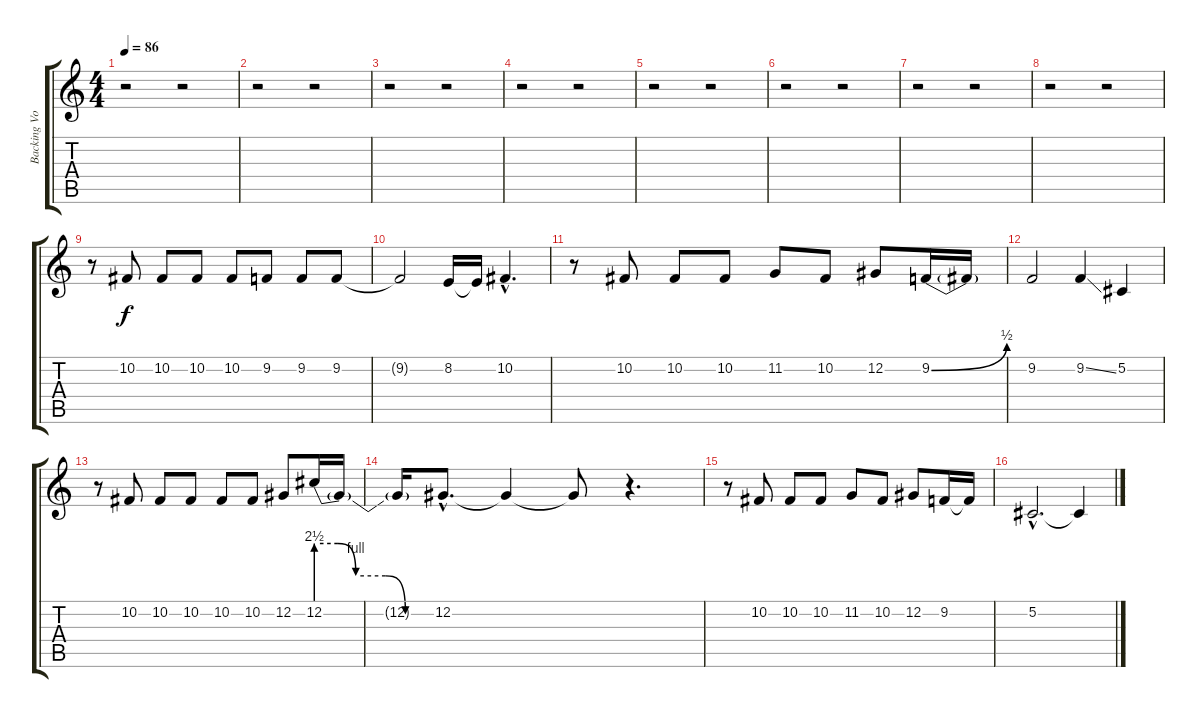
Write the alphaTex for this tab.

\track ("Backing Vocals" "Backing Vo") {instrument lead2sawtooth}
\staff {score tabs}
\tuning (Db4 Ab3 E3 B2 Gb2 Db2) {hide}
\ts (4 4)
\tempo 86
\clef g2
\ks c
r.2{dy f} r.2 |
r.2 r.2 |
r.2 r.2 |
r.2 r.2 |
r.2 r.2 |
r.2 r.2 |
r.2 r.2 |
r.2 r.2 |
r.8 10.2.8 10.2.8 10.2.8 10.2.8 9.2.8 9.2.8 9.2.8 |
9.2{t}.2 8.2.16 8.2{t}.16 10.2{hac}.4{d} |
r.8 10.2.8 10.2.8 10.2.8 11.2.8 10.2.8 12.2.8 9.2{be (bend 0 0 60 2)}.16 9.2{t}.16 |
9.2.2 9.2{ss}.4 5.2.4 |
r.8 10.2.8 10.2.8 10.2.8 10.2.8 10.2.8 12.2.8 12.2{be (custom 0 10 11 10 20 4 35 4 45 0 60 0)}.16 12.2{t}.16 |
12.2{t}.16 12.2{hac}.8{d} 12.2{t}.4 12.2{t}.8 r.4{d} |
r.8 10.2.8 10.2.8 10.2.8 11.2.8 10.2.8 12.2.8 9.2.16 9.2{t}.16 |
5.2{hac}.2{d} 5.2{t}.4
